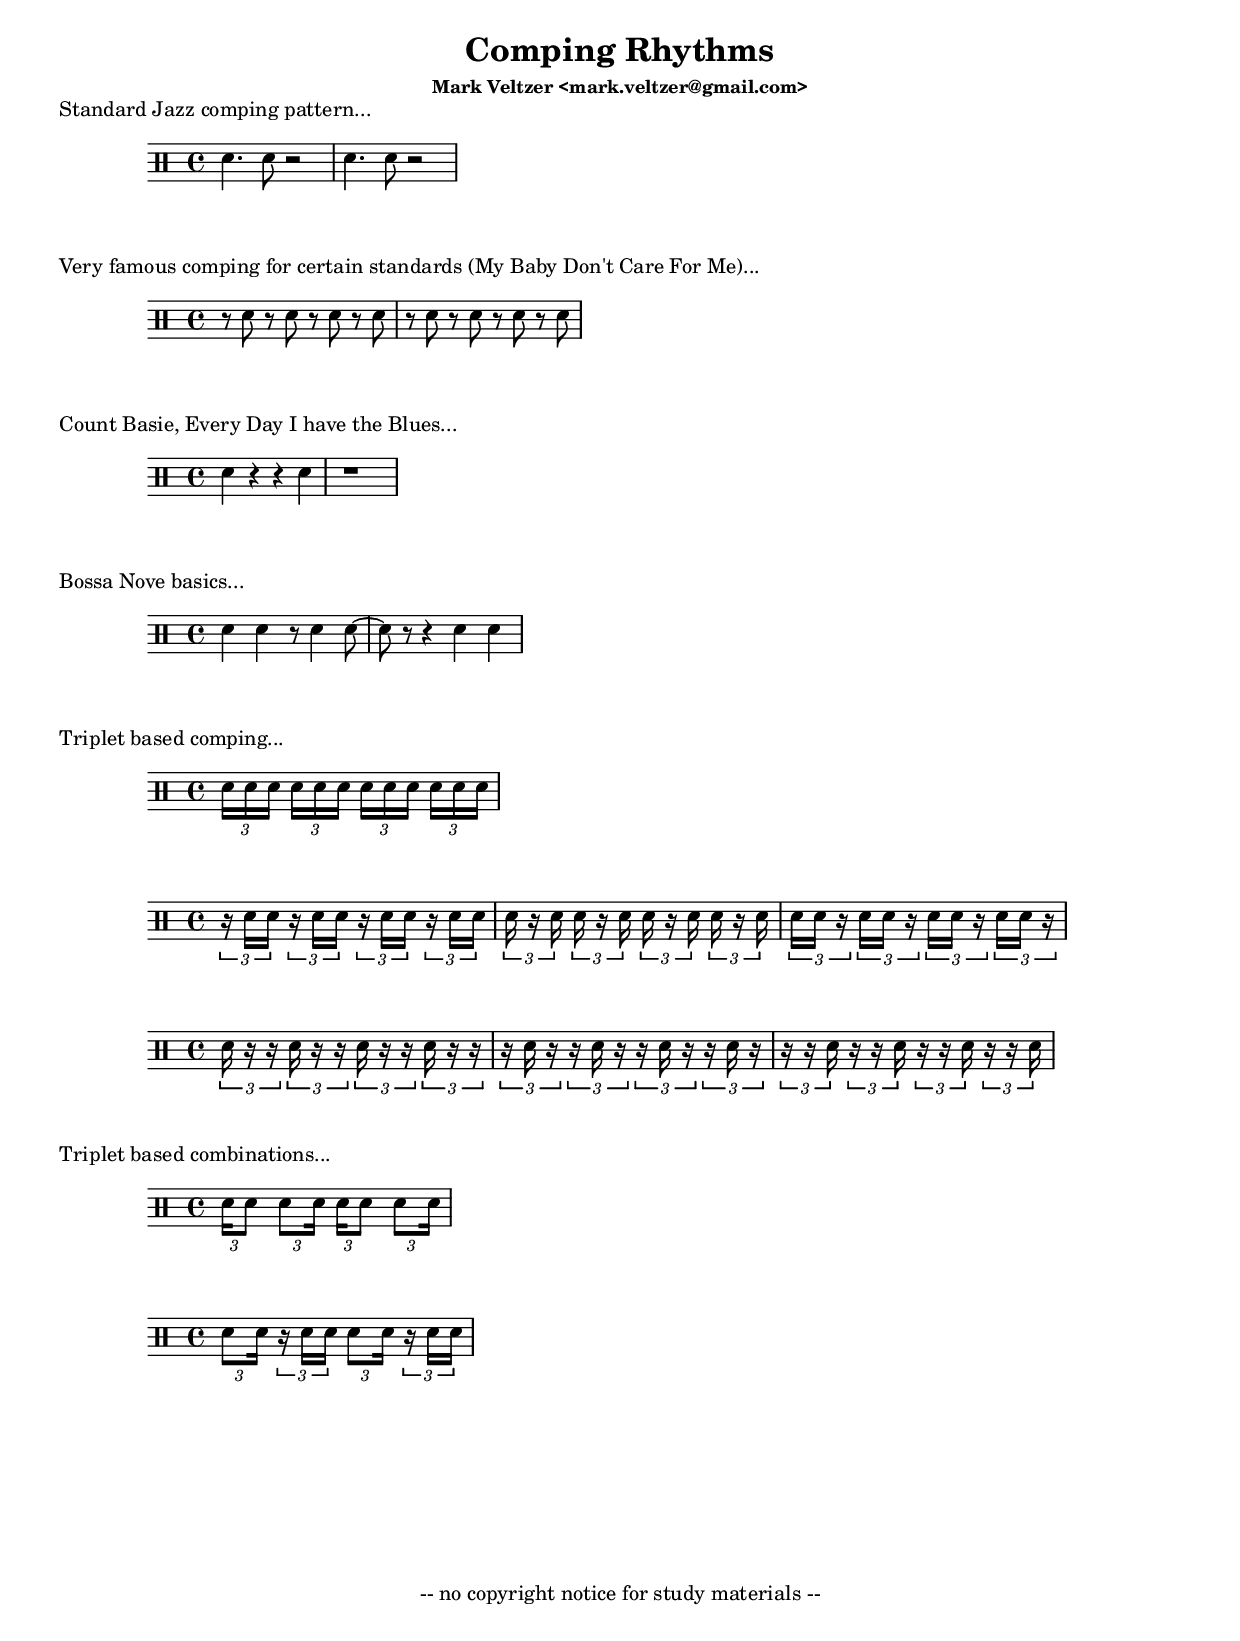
\include "src/include/common.lyi"
\header {
	title="Comping Rhythms"
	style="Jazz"

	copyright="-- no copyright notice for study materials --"

	completion="5"
}

%{
	TODO:
%}

\markup {
Standard Jazz comping pattern...
}
\score {
<<
	\drums {
		sn4. sn8 r2 | sn4. sn8 r2 |
	}
>>
	\midi {
		\context {
			\Score
			tempoWholesPerMinute = #(ly:make-moment 130 4)
		}
	}
	\layout {}
}
\markup {
Very famous comping for certain standards (My Baby Don't Care For Me)...
}
\score {
<<
	\drums {
		r8 sn8 r8 sn8 r8 sn8 r8 sn8 | r8 sn8 r8 sn8 r8 sn8 r8 sn8 |
	}
>>
	\midi {
		\context {
			\Score
			tempoWholesPerMinute = #(ly:make-moment 130 4)
		}
	}
	\layout {}
}
\markup {
Count Basie, Every Day I have the Blues...
}
\score {
<<
	\drums {
		sn4 r4 r4 sn4 | r1 |
	}
>>
	\midi {
		\context {
			\Score
			tempoWholesPerMinute = #(ly:make-moment 130 4)
		}
	}
	\layout {}
}
\markup {
Bossa Nove basics...
}
\score {
<<
	\drums {
		sn4 sn4 r8 sn4 sn8 ~ | sn8 r8 r4 sn4 sn4 |
	}
>>
	\midi {
		\context {
			\Score
			tempoWholesPerMinute = #(ly:make-moment 130 4)
		}
	}
	\layout {}
}
\markup {
Triplet based comping...
}
\score {
<<
	\drums {
		\times 4/3 { sn16 sn16 sn16 } \times 4/3 { sn16 sn16 sn16 } \times 4/3 { sn16 sn16 sn16 } \times 4/3 { sn16 sn16 sn16 } |
	}
>>
	\midi {
		\context {
			\Score
			tempoWholesPerMinute = #(ly:make-moment 130 4)
		}
	}
	\layout {}
}
\score {
	\drums {
		\times 4/3 { r16 sn16 sn16 } \times 4/3 { r16 sn16 sn16 } \times 4/3 { r16 sn16 sn16 } \times 4/3 { r16 sn16 sn16 } |
		\times 4/3 { sn16 r16 sn16 } \times 4/3 { sn16 r16 sn16 } \times 4/3 { sn16 r16 sn16 } \times 4/3 { sn16 r16 sn16 } |
		\times 4/3 { sn16 sn16 r16 } \times 4/3 { sn16 sn16 r16 } \times 4/3 { sn16 sn16 r16 } \times 4/3 { sn16 sn16 r16 } |
	}
	\midi {
		\context {
			\Score
			tempoWholesPerMinute = #(ly:make-moment 130 4)
		}
	}
	\layout {}
}
\score {
	\drums {
		\times 4/3 { sn16 r16 r16 } \times 4/3 { sn16 r16 r16 } \times 4/3 { sn16 r16 r16 } \times 4/3 { sn16 r16 r16 } |
		\times 4/3 { r16 sn16 r16 } \times 4/3 { r16 sn16 r16 } \times 4/3 { r16 sn16 r16 } \times 4/3 { r16 sn16 r16 } |
		\times 4/3 { r16 r16 sn16 } \times 4/3 { r16 r16 sn16 } \times 4/3 { r16 r16 sn16 } \times 4/3 { r16 r16 sn16 } |
	}
	\midi {
		\context {
			\Score
			tempoWholesPerMinute = #(ly:make-moment 130 4)
		}
	}
	\layout {}
}
\markup {
Triplet based combinations...
}
\score {
	\drums {
		\times 4/3 { sn16 sn8 } \times 4/3 { sn8 sn16 } \times 4/3 { sn16 sn8 } \times 4/3 { sn8 sn16 } |
	}
	\midi {
		\context {
			\Score
			tempoWholesPerMinute = #(ly:make-moment 130 4)
		}
	}
	\layout {}
}
\score {
	\drums {
		\times 4/3 { sn8 sn16 } \times 4/3 { r16 sn16 sn16 } \times 4/3 { sn8 sn16 } \times 4/3 { r16 sn16 sn16 } |
	}
	\midi {
		\context {
			\Score
			tempoWholesPerMinute = #(ly:make-moment 130 4)
		}
	}
	\layout {}
}
